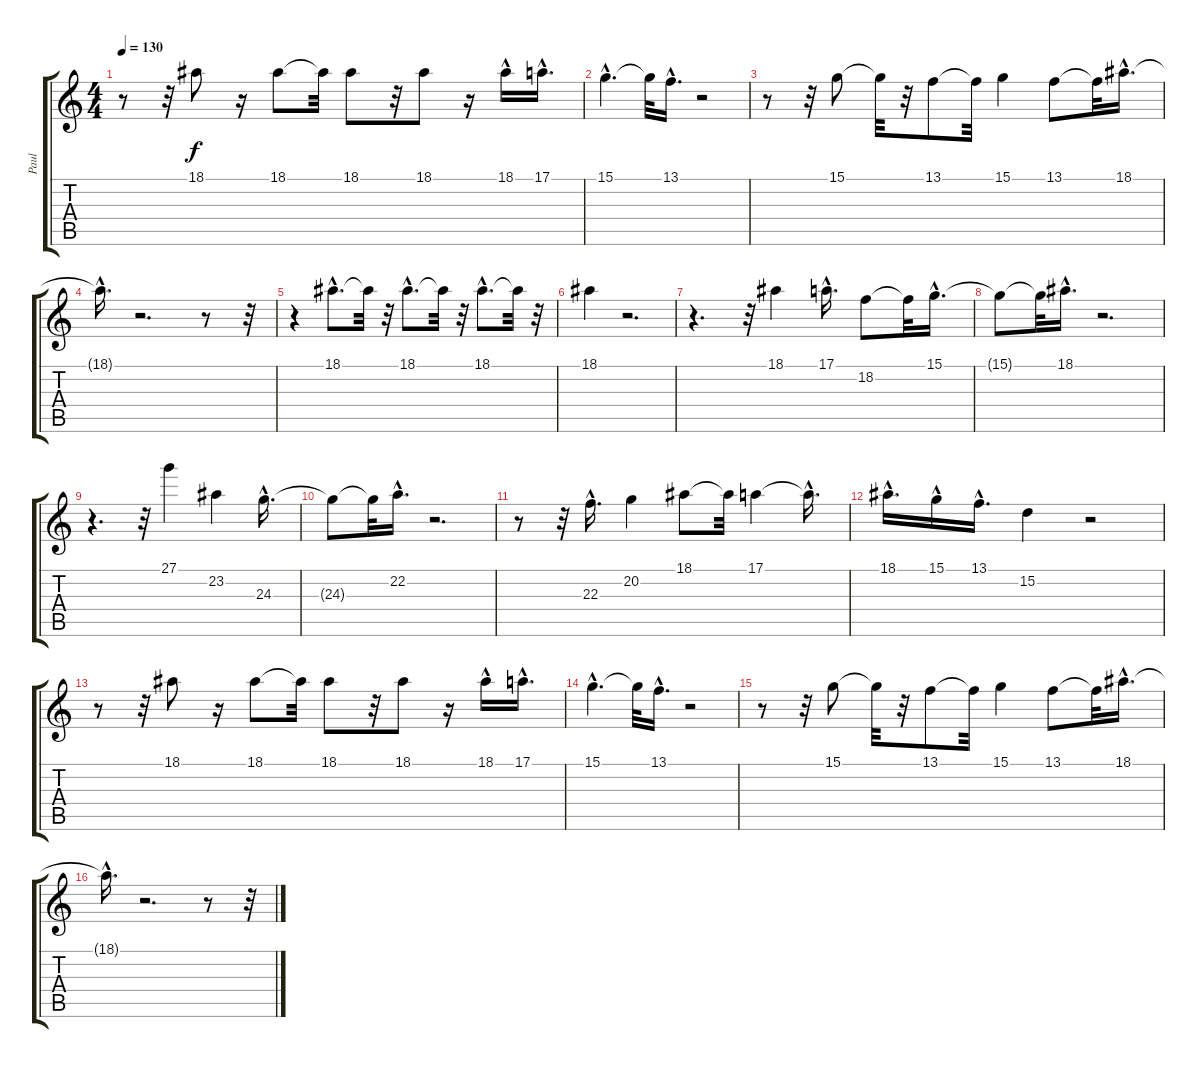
\track ("Paul" "Paul") {instrument lead6voice}
\staff {score tabs}
\tuning (E4 B3 G3 D3 A2 E2) {hide}
\ts (4 4)
\tempo 130
\clef g2
\ks c
r.8{dy f} r.32 18.1.8 r.16 18.1.8 18.1{t}.32 18.1.8 r.32 18.1.8 r.16 18.1{hac}.16 17.1{hac}.16{d} |
15.1{hac}.4{d} 15.1{t}.32 13.1{hac}.16{d} r.2 |
r.8 r.32 15.1.8 15.1{t}.32 r.32 13.1.8 13.1{t}.32 15.1.4 13.1.8 13.1{t}.32 18.1{hac}.16{d} |
18.1{hac t}.16{d} r.2{d} r.8 r.32 |
r.4 18.1{hac}.8{d} 18.1{t}.32 r.32 18.1{hac}.8{d} 18.1{t}.32 r.32 18.1{hac}.8{d} 18.1{t}.32 r.32 |
18.1.4 r.2{d} |
r.4{d} r.32 18.1.4 17.1{hac}.16{d} 18.2.8 18.2{t}.32 15.1{hac}.16{d} |
15.1{t}.8 15.1{t}.32 18.1{hac}.16{d} r.2{d} |
r.4{d} r.32 27.1.4 23.2.4 24.3{hac}.16{d} |
24.3{t}.8 24.3{t}.32 22.2{hac}.16{d} r.2{d} |
r.8 r.32 22.3{hac}.16{d} 20.2.4 18.1.8 18.1{t}.32 17.1.4 17.1{hac t}.16{d} |
18.1{hac}.16{d} 15.1{hac}.16 13.1{hac}.16{d} 15.2.4 r.2 |
r.8 r.32 18.1.8 r.16 18.1.8 18.1{t}.32 18.1.8 r.32 18.1.8 r.16 18.1{hac}.16 17.1{hac}.16{d} |
15.1{hac}.4{d} 15.1{t}.32 13.1{hac}.16{d} r.2 |
r.8 r.32 15.1.8 15.1{t}.32 r.32 13.1.8 13.1{t}.32 15.1.4 13.1.8 13.1{t}.32 18.1{hac}.16{d} |
18.1{hac t}.16{d} r.2{d} r.8 r.32
